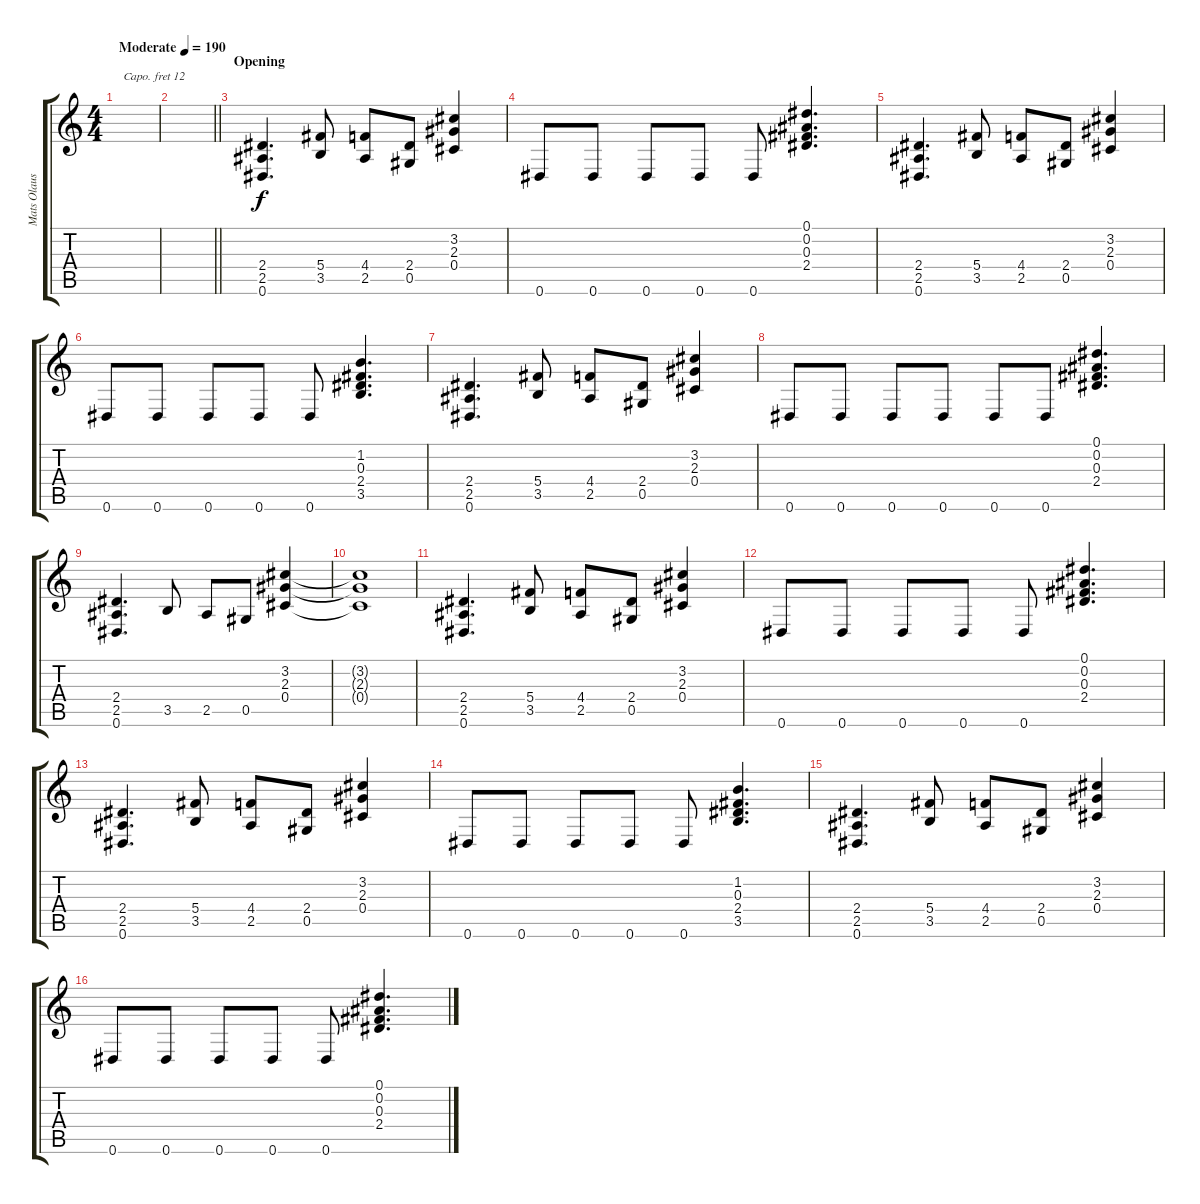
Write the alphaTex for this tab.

\track ("Mats Olausson" "Mats Olaus") {instrument percussiveorgan}
\staff {score tabs}
\capo 12
\tuning (Eb4 Bb3 Gb3 Db3 Ab2 Eb2) {hide}
\ts (4 4)
\tempo (190 "Moderate")
\clef g2
\ks c
|
\barLineRight lightlight
|
\section ("" "Opening")
(2.4 2.5 0.6).4{d} (5.4 3.5).8 (4.4 2.5).8 (2.4 0.5).8 (3.2 2.3 0.4).4 |
0.6.8 0.6.8 0.6.8 0.6.8 0.6.8 (0.1 0.2 0.3 2.4).4{d} |
(2.4 2.5 0.6).4{d} (5.4 3.5).8 (4.4 2.5).8 (2.4 0.5).8 (3.2 2.3 0.4).4 |
0.6.8 0.6.8 0.6.8 0.6.8 0.6.8 (1.2 0.3 2.4 3.5).4{d} |
(2.4 2.5 0.6).4{d} (5.4 3.5).8 (4.4 2.5).8 (2.4 0.5).8 (3.2 2.3 0.4).4 |
0.6.8 0.6.8 0.6.8 0.6.8 0.6.8 0.6.8 (0.1 0.2 0.3 2.4).4{d} |
(2.4 2.5 0.6).4{d} 3.5.8 2.5.8 0.5.8 (3.2 2.3 0.4).4 |
(3.2{t} 2.3{t} 0.4{t}).1 |
(2.4 2.5 0.6).4{d} (5.4 3.5).8 (4.4 2.5).8 (2.4 0.5).8 (3.2 2.3 0.4).4 |
0.6.8 0.6.8 0.6.8 0.6.8 0.6.8 (0.1 0.2 0.3 2.4).4{d} |
(2.4 2.5 0.6).4{d} (5.4 3.5).8 (4.4 2.5).8 (2.4 0.5).8 (3.2 2.3 0.4).4 |
0.6.8 0.6.8 0.6.8 0.6.8 0.6.8 (1.2 0.3 2.4 3.5).4{d} |
(2.4 2.5 0.6).4{d} (5.4 3.5).8 (4.4 2.5).8 (2.4 0.5).8 (3.2 2.3 0.4).4 |
0.6.8 0.6.8 0.6.8 0.6.8 0.6.8 (0.1 0.2 0.3 2.4).4{d}
